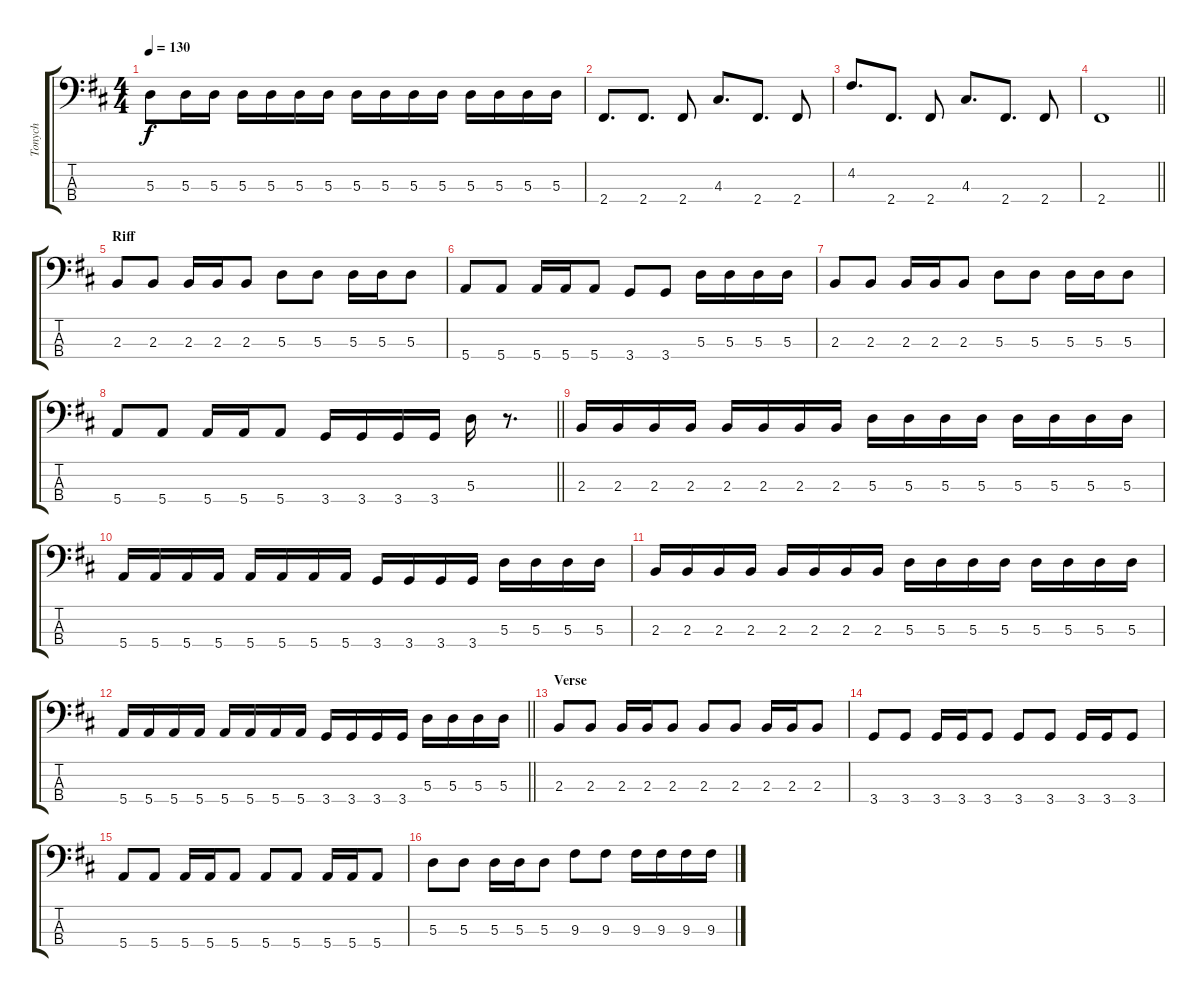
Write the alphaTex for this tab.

\track ("Tonych" "Tonych") {instrument electricbassfinger}
\staff {score tabs}
\tuning (G2 D2 A1 E1) {hide}
\ts (4 4)
\tempo 130
\clef f4
\ks bminor
5.3.8{dy f} 5.3.16 5.3.16 5.3.16 5.3.16 5.3.16 5.3.16 5.3.16 5.3.16 5.3.16 5.3.16 5.3.16 5.3.16 5.3.16 5.3.16 |
2.4.8{d} 2.4.8{d} 2.4.8 4.3.8{d} 2.4.8{d} 2.4.8 |
4.2.8{d} 2.4.8{d} 2.4.8 4.3.8{d} 2.4.8{d} 2.4.8 |
\barLineRight lightlight
2.4.1 |
\section ("" "Riff")
2.3.8 2.3.8 2.3.16 2.3.16 2.3.8 5.3.8 5.3.8 5.3.16 5.3.16 5.3.8 |
5.4.8 5.4.8 5.4.16 5.4.16 5.4.8 3.4.8 3.4.8 5.3.16 5.3.16 5.3.16 5.3.16 |
2.3.8 2.3.8 2.3.16 2.3.16 2.3.8 5.3.8 5.3.8 5.3.16 5.3.16 5.3.8 |
\barLineRight lightlight
5.4.8 5.4.8 5.4.16 5.4.16 5.4.8 3.4.16 3.4.16 3.4.16 3.4.16 5.3.16 r.8{d} |
2.3.16 2.3.16 2.3.16 2.3.16 2.3.16 2.3.16 2.3.16 2.3.16 5.3.16 5.3.16 5.3.16 5.3.16 5.3.16 5.3.16 5.3.16 5.3.16 |
5.4.16 5.4.16 5.4.16 5.4.16 5.4.16 5.4.16 5.4.16 5.4.16 3.4.16 3.4.16 3.4.16 3.4.16 5.3.16 5.3.16 5.3.16 5.3.16 |
2.3.16 2.3.16 2.3.16 2.3.16 2.3.16 2.3.16 2.3.16 2.3.16 5.3.16 5.3.16 5.3.16 5.3.16 5.3.16 5.3.16 5.3.16 5.3.16 |
\barLineRight lightlight
5.4.16 5.4.16 5.4.16 5.4.16 5.4.16 5.4.16 5.4.16 5.4.16 3.4.16 3.4.16 3.4.16 3.4.16 5.3.16 5.3.16 5.3.16 5.3.16 |
\section ("" "Verse")
2.3.8 2.3.8 2.3.16 2.3.16 2.3.8 2.3.8 2.3.8 2.3.16 2.3.16 2.3.8 |
3.4.8 3.4.8 3.4.16 3.4.16 3.4.8 3.4.8 3.4.8 3.4.16 3.4.16 3.4.8 |
5.4.8 5.4.8 5.4.16 5.4.16 5.4.8 5.4.8 5.4.8 5.4.16 5.4.16 5.4.8 |
5.3.8 5.3.8 5.3.16 5.3.16 5.3.8 9.3.8 9.3.8 9.3.16 9.3.16 9.3.16 9.3.16
